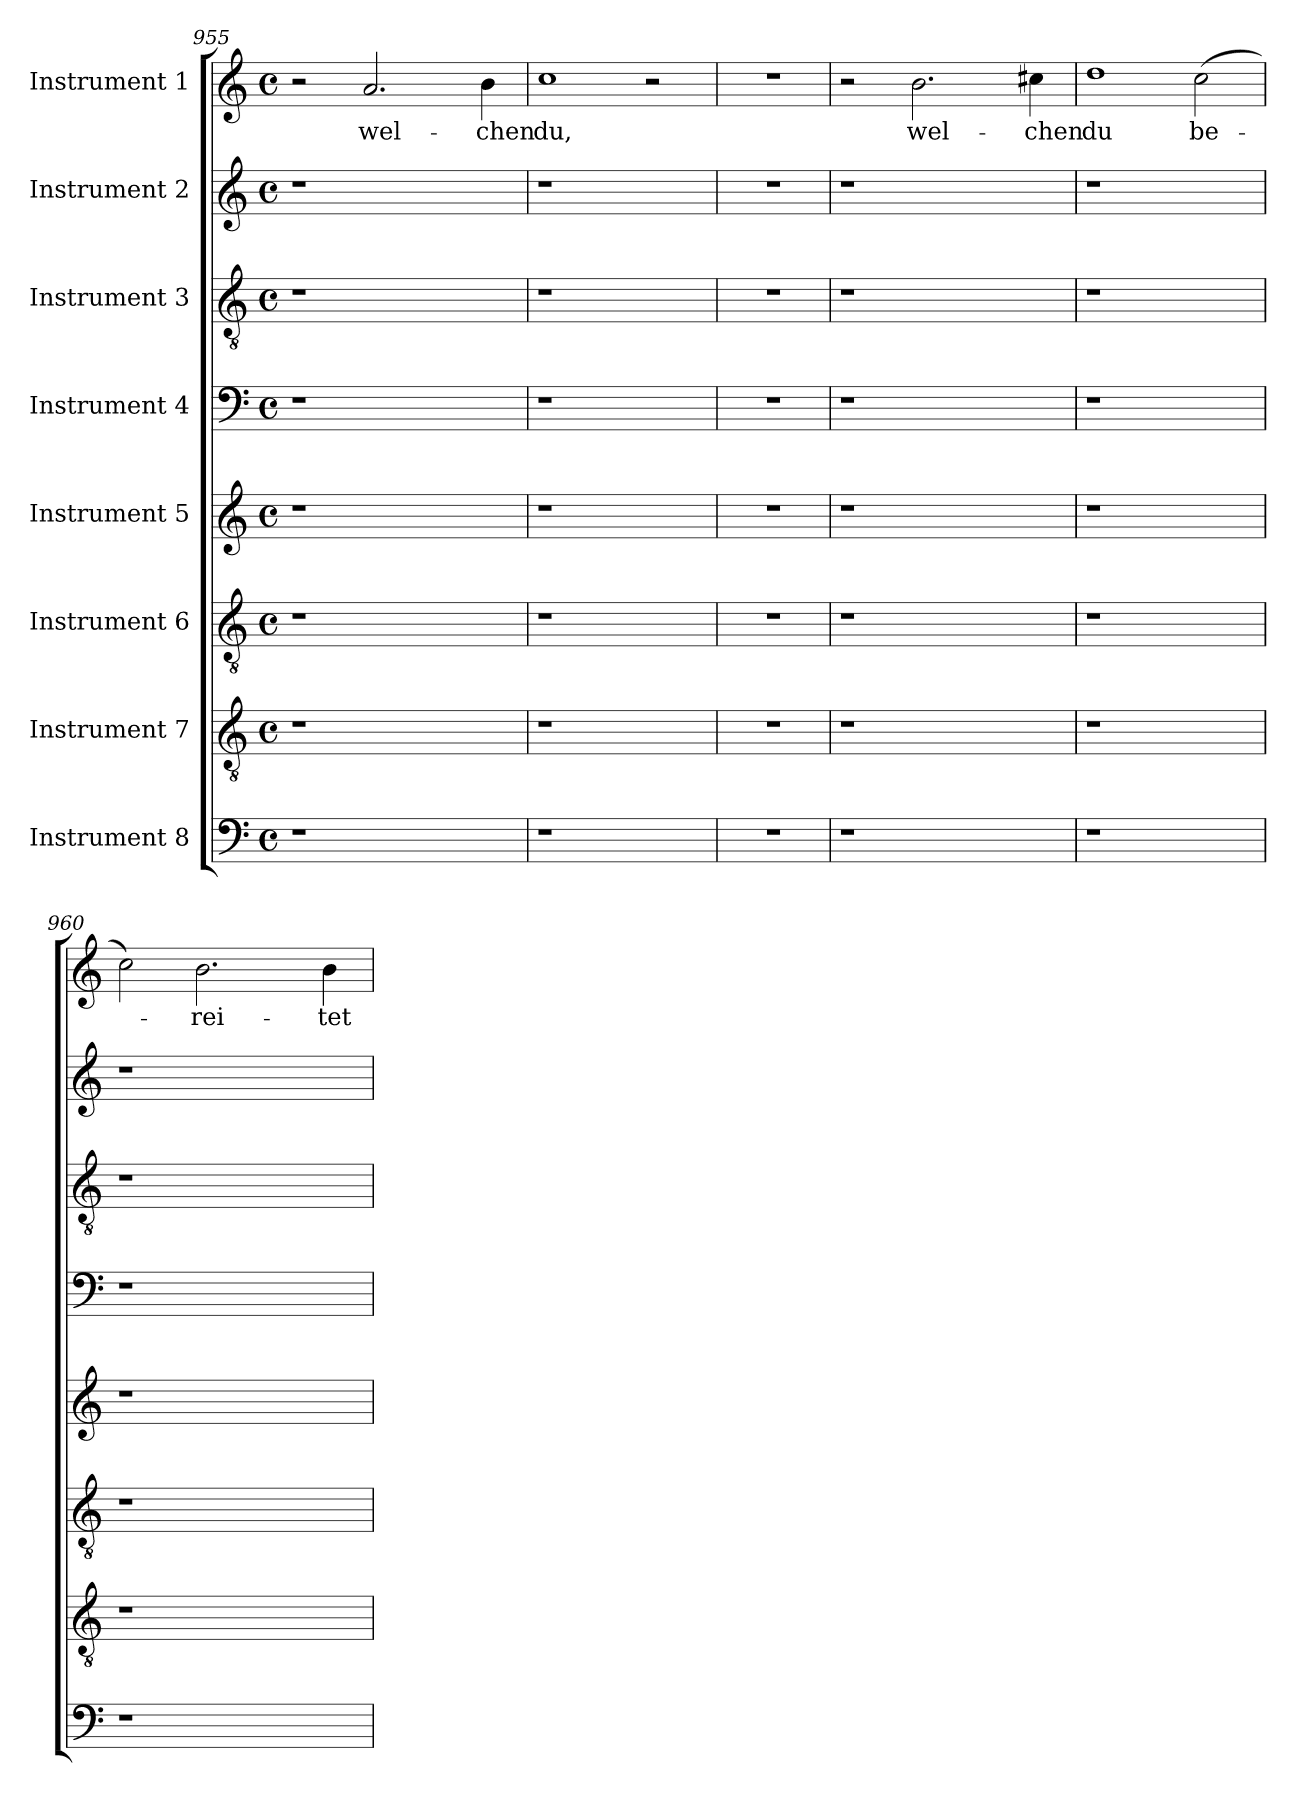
**kern	**kern	**kern	**kern	**kern	**kern	**kern	**kern	**text
*part8	*part7	*part6	*part5	*part4	*part3	*part2	*part1	*part1
*staff8	*staff7	*staff6	*staff5	*staff4	*staff3	*staff2	*staff1	*staff1
*I"Instrument 8	*I"Instrument 7	*I"Instrument 6	*I"Instrument 5	*I"Instrument 4	*I"Instrument 3	*I"Instrument 2	*I"Instrument 1	*
*clefF4	*clefGv2	*clefGv2	*clefG2	*clefF4	*clefGv2	*clefG2	*clefG2	*
*M4/4	*M4/4	*M4/4	*M4/4	*M4/4	*M4/4	*M4/4	*M4/4	*
*met(c)	*met(c)	*met(c)	*met(c)	*met(c)	*met(c)	*met(c)	*met(c)	*
=955	=955	=955	=955	=955	=955	=955	=955	=955
1r	1r	1r	1r	1r	1r	1r	2r	.
!	!	!	!	!	!	!	!	!LO:LY:b:cj
.	.	.	.	.	.	.	2.a/	wel-
2ryy	2ryy	2ryy	2ryy	2ryy	2ryy	2ryy	.	.
!	!	!	!	!	!	!	!	!LO:LY:b:cj
.	.	.	.	.	.	.	4b\	-chen
=956	=956	=956	=956	=956	=956	=956	=956	=956
!	!	!	!	!	!	!	!	!LO:LY:b:cj
1r	1r	1r	1r	1r	1r	1r	1cc	du,
2ryy	2ryy	2ryy	2ryy	2ryy	2ryy	2ryy	2r	.
=957	=957	=957	=957	=957	=957	=957	=957	=957
1r	1r	1r	1r	1r	1r	1r	1r	.
=958	=958	=958	=958	=958	=958	=958	=958	=958
1r	1r	1r	1r	1r	1r	1r	2r	.
!	!	!	!	!	!	!	!	!LO:LY:b:cj
.	.	.	.	.	.	.	2.b\	wel-
2ryy	2ryy	2ryy	2ryy	2ryy	2ryy	2ryy	.	.
!	!	!	!	!	!	!	!	!LO:LY:b:cj
.	.	.	.	.	.	.	4cc#X\	-chen
=959	=959	=959	=959	=959	=959	=959	=959	=959
!	!	!	!	!	!	!	!	!LO:LY:b:cj
1r	1r	1r	1r	1r	1r	1r	1dd	du
!	!	!	!	!	!	!	!	!LO:LY:b:cj
2ryy	2ryy	2ryy	2ryy	2ryy	2ryy	2ryy	(>2cc\	be-
=960	=960	=960	=960	=960	=960	=960	=960	=960
1r	1r	1r	1r	1r	1r	1r	2cc\)	.
!	!	!	!	!	!	!	!	!LO:LY:b:cj
.	.	.	.	.	.	.	2.b\	-rei-
2ryy	2ryy	2ryy	2ryy	2ryy	2ryy	2ryy	.	.
!	!	!	!	!	!	!	!	!LO:LY:b:cj
.	.	.	.	.	.	.	4b\	-tet
=	=	=	=	=	=	=	=	=
*-	*-	*-	*-	*-	*-	*-	*-	*-
